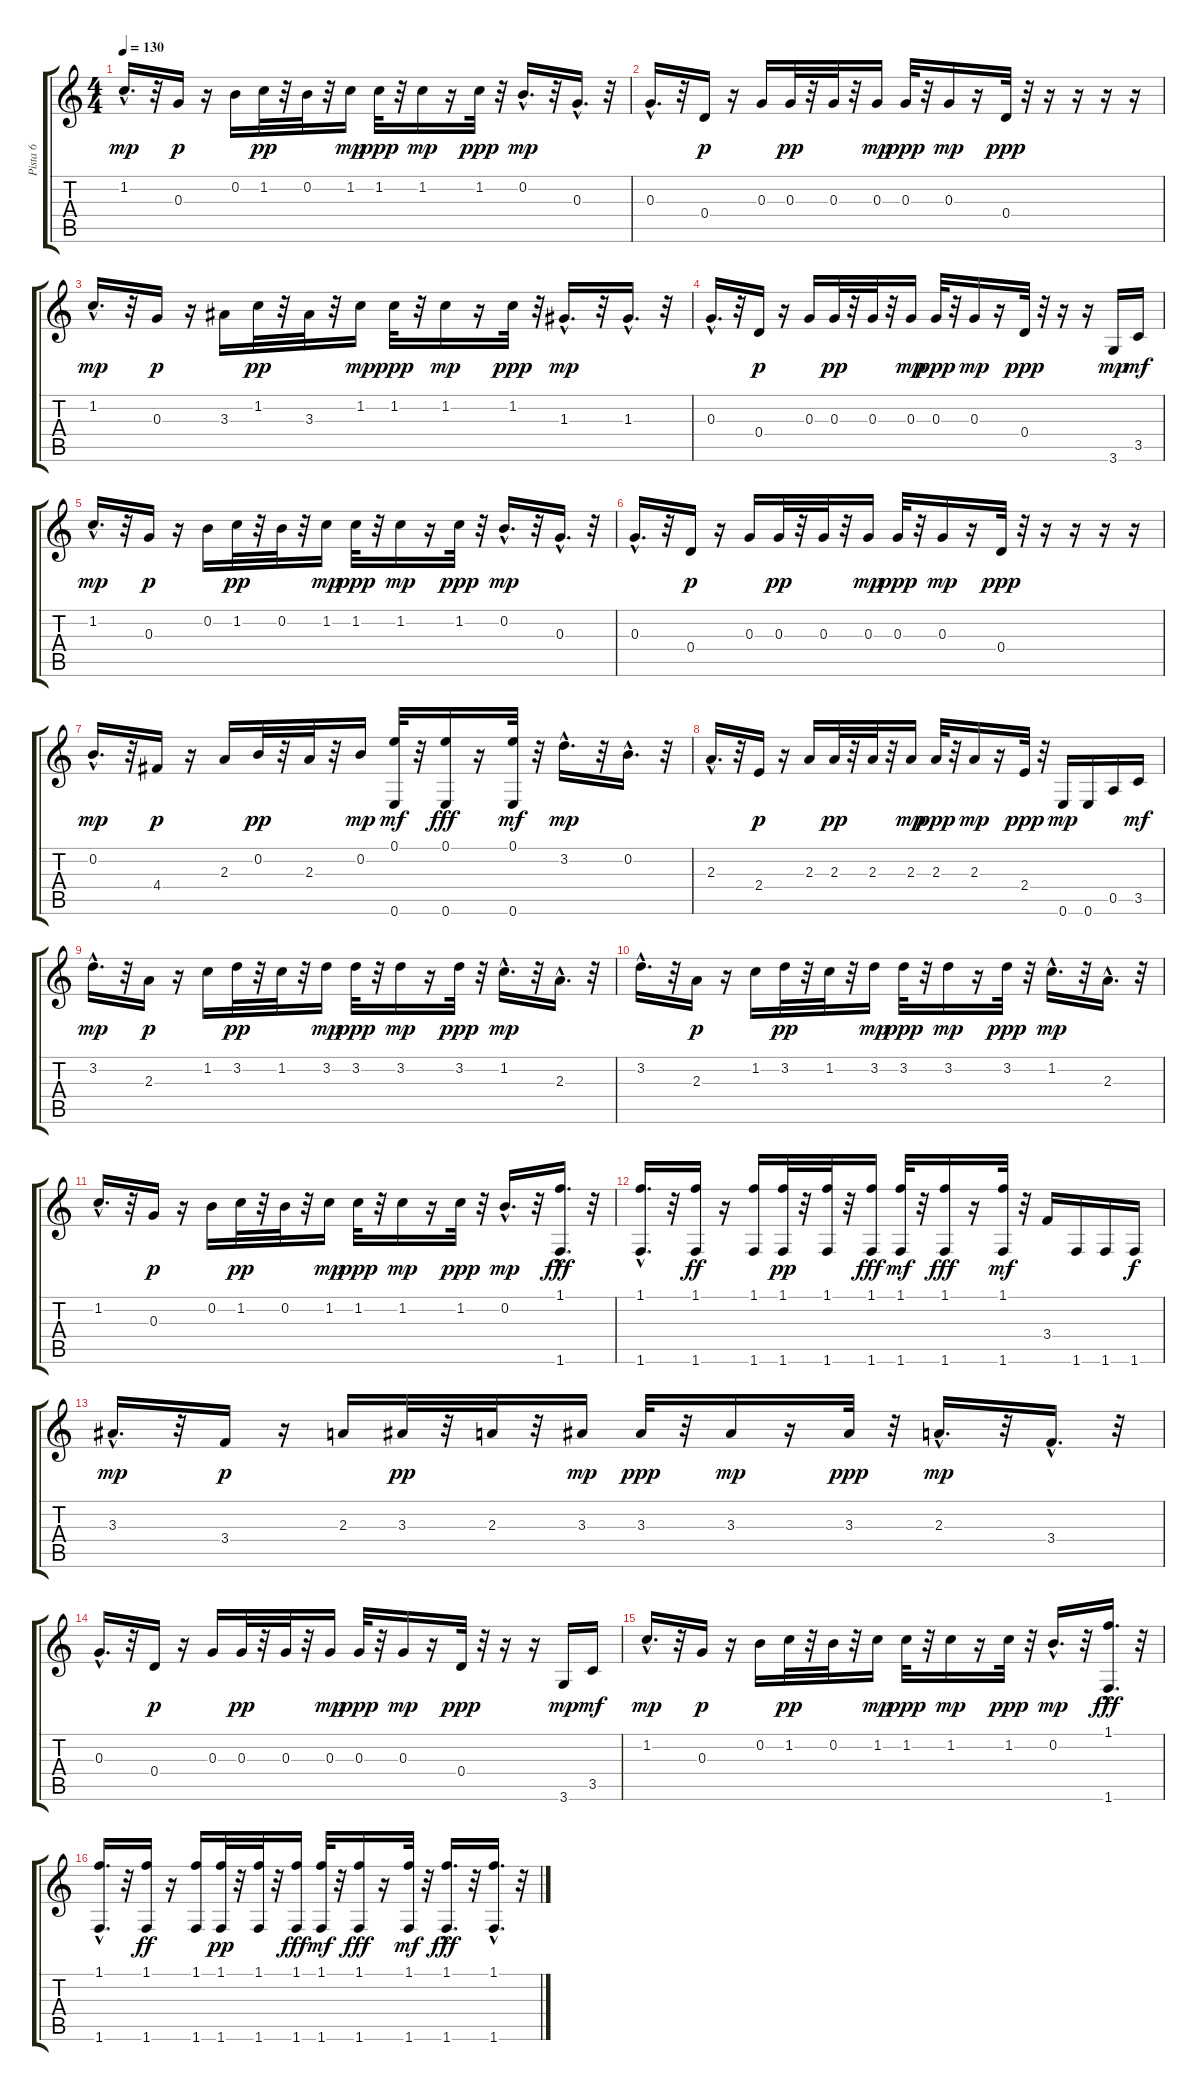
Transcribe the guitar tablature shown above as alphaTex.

\track ("Pista 6" "Pista 6") {instrument electricbasspick}
\staff {score tabs}
\tuning (E4 B3 G3 D3 A2 E2) {hide}
\ts (4 4)
\tempo 130
\clef g2
\ks c
1.2{hac}.16{d dy mp} r.32 0.3.16{dy p} r.16 0.2.16 1.2.32{dy pp} r.32 0.2.32 r.32 1.2.16{dy mp} 1.2.32{dy ppp} r.32 1.2.16{dy mp} r.16 1.2.32{dy ppp} r.32 0.2{hac}.16{d dy mp} r.32 0.3{hac}.16{d} r.32 |
0.3{hac}.16{d} r.32 0.4.16{dy p} r.16 0.3.16 0.3.32{dy pp} r.32 0.3.32 r.32 0.3.16{dy mp} 0.3.32{dy ppp} r.32 0.3.16{dy mp} r.16 0.4.32{dy ppp} r.32 r.16 r.16 r.16 r.16 |
1.2{hac}.16{d dy mp} r.32 0.3.16{dy p} r.16 3.3.16 1.2.32{dy pp} r.32 3.3.32 r.32 1.2.16{dy mp} 1.2.32{dy ppp} r.32 1.2.16{dy mp} r.16 1.2.32{dy ppp} r.32 1.3{hac}.16{d dy mp} r.32 1.3{hac}.16{d} r.32 |
0.3{hac}.16{d} r.32 0.4.16{dy p} r.16 0.3.16 0.3.32{dy pp} r.32 0.3.32 r.32 0.3.16{dy mp} 0.3.32{dy ppp} r.32 0.3.16{dy mp} r.16 0.4.32{dy ppp} r.32 r.16 r.16 3.6.16{dy mp} 3.5.16{dy mf} |
1.2{hac}.16{d dy mp} r.32 0.3.16{dy p} r.16 0.2.16 1.2.32{dy pp} r.32 0.2.32 r.32 1.2.16{dy mp} 1.2.32{dy ppp} r.32 1.2.16{dy mp} r.16 1.2.32{dy ppp} r.32 0.2{hac}.16{d dy mp} r.32 0.3{hac}.16{d} r.32 |
0.3{hac}.16{d} r.32 0.4.16{dy p} r.16 0.3.16 0.3.32{dy pp} r.32 0.3.32 r.32 0.3.16{dy mp} 0.3.32{dy ppp} r.32 0.3.16{dy mp} r.16 0.4.32{dy ppp} r.32 r.16 r.16 r.16 r.16 |
0.2{hac}.16{d dy mp} r.32 4.4.16{dy p} r.16 2.3.16 0.2.32{dy pp} r.32 2.3.32 r.32 0.2.16{dy mp} (0.1 0.6).32{dy mf} r.32 (0.1 0.6).16{dy fff} r.16 (0.1 0.6).32{dy mf} r.32 3.2{hac}.16{d dy mp} r.32 0.2{hac}.16{d} r.32 |
2.3{hac}.16{d} r.32 2.4.16{dy p} r.16 2.3.16 2.3.32{dy pp} r.32 2.3.32 r.32 2.3.16{dy mp} 2.3.32{dy ppp} r.32 2.3.16{dy mp} r.16 2.4.32{dy ppp} r.32 0.6.16{dy mp} 0.6.16 0.5.16 3.5.16{dy mf} |
3.2{hac}.16{d dy mp} r.32 2.3.16{dy p} r.16 1.2.16 3.2.32{dy pp} r.32 1.2.32 r.32 3.2.16{dy mp} 3.2.32{dy ppp} r.32 3.2.16{dy mp} r.16 3.2.32{dy ppp} r.32 1.2{hac}.16{d dy mp} r.32 2.3{hac}.16{d} r.32 |
3.2{hac}.16{d} r.32 2.3.16{dy p} r.16 1.2.16 3.2.32{dy pp} r.32 1.2.32 r.32 3.2.16{dy mp} 3.2.32{dy ppp} r.32 3.2.16{dy mp} r.16 3.2.32{dy ppp} r.32 1.2{hac}.16{d dy mp} r.32 2.3{hac}.16{d} r.32 |
1.2{hac}.16{d} r.32 0.3.16{dy p} r.16 0.2.16 1.2.32{dy pp} r.32 0.2.32 r.32 1.2.16{dy mp} 1.2.32{dy ppp} r.32 1.2.16{dy mp} r.16 1.2.32{dy ppp} r.32 0.2{hac}.16{d dy mp} r.32 (1.1{hac} 1.6{hac}).16{d dy fff} r.32 |
(1.1{hac} 1.6{hac}).16{d} r.32 (1.1 1.6).16{dy ff} r.16 (1.1 1.6).16 (1.1 1.6).32{dy pp} r.32 (1.1 1.6).32 r.32 (1.1 1.6).16{dy fff} (1.1 1.6).32{dy mf} r.32 (1.1 1.6).16{dy fff} r.16 (1.1 1.6).32{dy mf} r.32 3.4.16 1.6.16 1.6.16 1.6.16{dy f} |
3.3{hac}.16{d dy mp} r.32 3.4.16{dy p} r.16 2.3.16 3.3.32{dy pp} r.32 2.3.32 r.32 3.3.16{dy mp} 3.3.32{dy ppp} r.32 3.3.16{dy mp} r.16 3.3.32{dy ppp} r.32 2.3{hac}.16{d dy mp} r.32 3.4{hac}.16{d} r.32 |
0.3{hac}.16{d} r.32 0.4.16{dy p} r.16 0.3.16 0.3.32{dy pp} r.32 0.3.32 r.32 0.3.16{dy mp} 0.3.32{dy ppp} r.32 0.3.16{dy mp} r.16 0.4.32{dy ppp} r.32 r.16 r.16 3.6.16{dy mp} 3.5.16{dy mf} |
1.2{hac}.16{d dy mp} r.32 0.3.16{dy p} r.16 0.2.16 1.2.32{dy pp} r.32 0.2.32 r.32 1.2.16{dy mp} 1.2.32{dy ppp} r.32 1.2.16{dy mp} r.16 1.2.32{dy ppp} r.32 0.2{hac}.16{d dy mp} r.32 (1.1{hac} 1.6{hac}).16{d dy fff} r.32 |
(1.1{hac} 1.6{hac}).16{d} r.32 (1.1 1.6).16{dy ff} r.16 (1.1 1.6).16 (1.1 1.6).32{dy pp} r.32 (1.1 1.6).32 r.32 (1.1 1.6).16{dy fff} (1.1 1.6).32{dy mf} r.32 (1.1 1.6).16{dy fff} r.16 (1.1 1.6).32{dy mf} r.32 (1.1{hac} 1.6{hac}).16{d dy fff} r.32 (1.1{hac} 1.6{hac}).16{d} r.32
